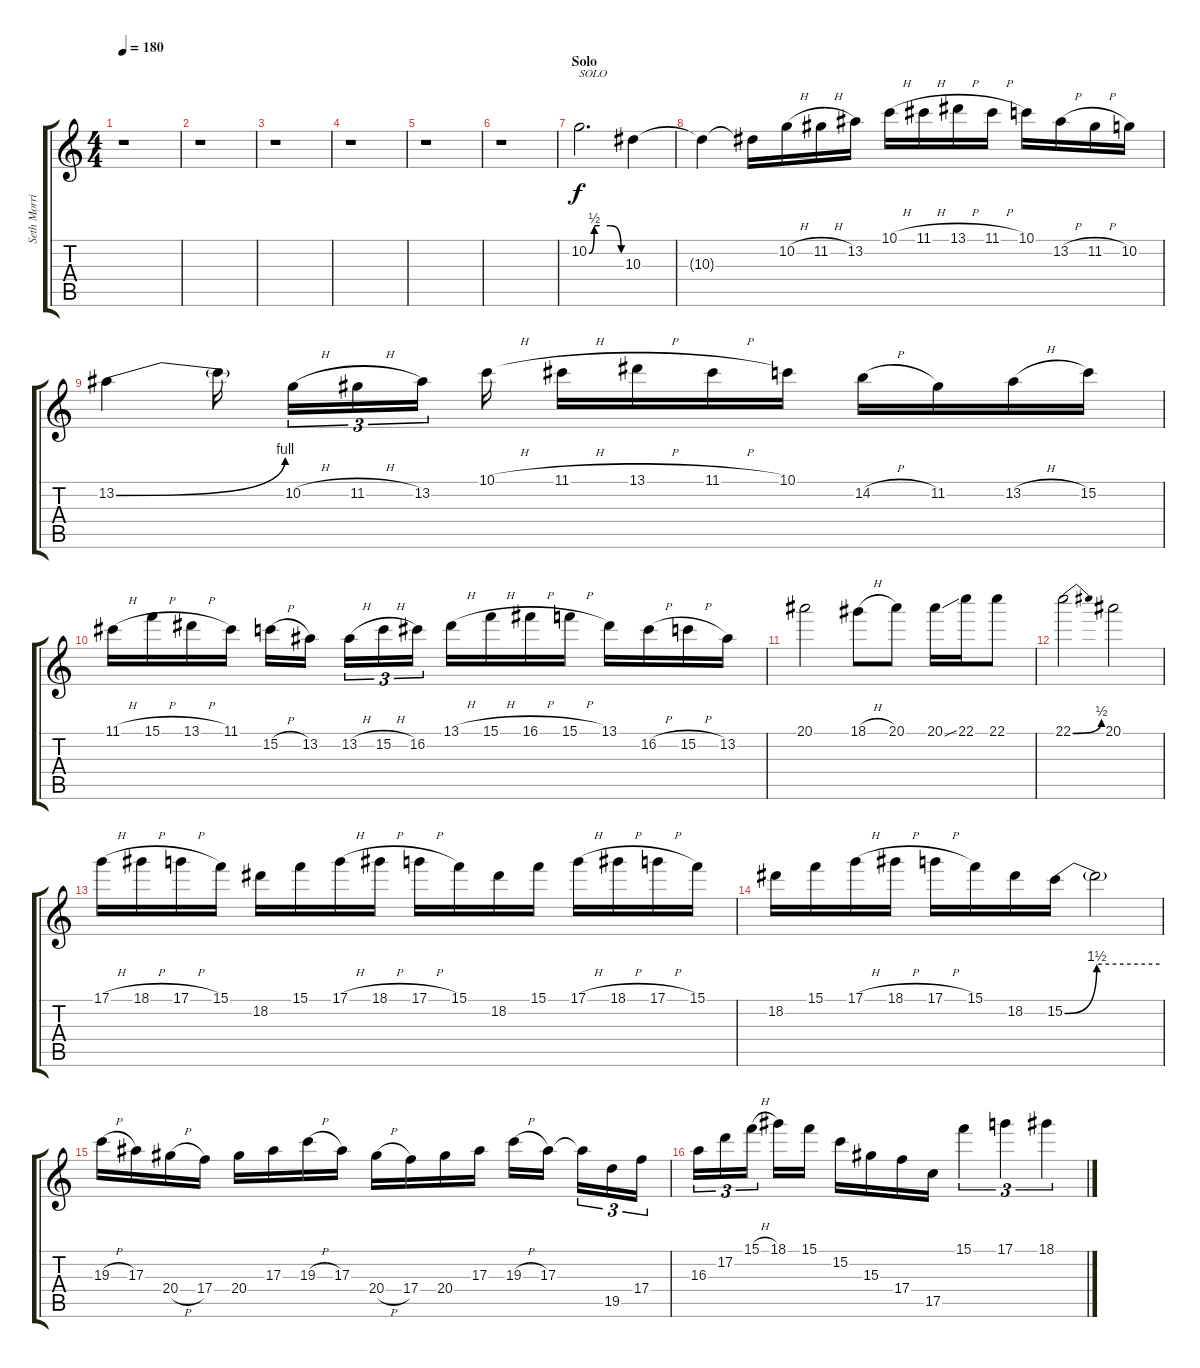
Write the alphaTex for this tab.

\track ("Seth Morrison- Lead" "Seth Morri") {instrument distortionguitar}
\staff {score tabs}
\tuning (D4 A3 F3 C3 G2 C2) {hide}
\ts (4 4)
\tempo 180
\clef g2
\ks c
r.1{dy f} |
r.1 |
r.1 |
r.1 |
r.1 |
r.1 |
\section ("" "Solo")
10.2{be (custom 0 0 10 2 20 2 40 2 60 0)}.2{d txt "SOLO"} 10.3.4 |
10.3{t}.4 10.3{t}.16 10.2{h}.16 11.2{h}.16 13.2.16 10.1{h}.16 11.1{h}.16 13.1{h}.16 11.1{h}.16 10.1.16 13.2{h}.16 11.2{h}.16 10.2.16 |
13.2{be (bend 0 0 60 4)}.4 13.2{t}.16 10.2{h}.16{tu (3 2)} 11.2{h}.16{tu (3 2)} 13.2.16{tu (3 2)} 10.1{h}.16 11.1{h}.16 13.1{h}.16 11.1{h}.16 10.1.16 14.2{h}.16 11.2.16 13.2{h}.16 15.2.16 |
11.1{h}.16 15.1{h}.16 13.1{h}.16 11.1.16 15.2{h}.16 13.2.16 13.2{h}.16{tu (3 2)} 15.2{h}.16{tu (3 2)} 16.2.16{tu (3 2)} 13.1{h}.16 15.1{h}.16 16.1{h}.16 15.1{h}.16 13.1.16 16.2{h}.16 15.2{h}.16 13.2.16 |
20.1.2 18.1{h}.8 20.1.8 20.1{ss}.16 22.1.16 22.1.8 |
22.1{be (bend 0 0 60 2)}.2 20.1.2 |
17.1{h}.16 18.1{h}.16 17.1{h}.16 15.1.16 18.2.16 15.1.16 17.1{h}.16 18.1{h}.16 17.1{h}.16 15.1.16 18.2.16 15.1.16 17.1{h}.16 18.1{h}.16 17.1{h}.16 15.1.16 |
18.2.16 15.1.16 17.1{h}.16 18.1{h}.16 17.1{h}.16 15.1.16 18.2.16 15.2{be (bend 0 0 60 6)}.16 15.2{be (hold 0 6 60 6) t}.2 |
19.3{h}.16 17.3.16 20.4{h}.16 17.4.16 20.4.16 17.3.16 19.3{h}.16 17.3.16 20.4{h}.16 17.4.16 20.4.16 17.3.16 19.3{h}.16 17.3.16 17.3{t}.16{tu (3 2)} 19.5.16{tu (3 2)} 17.4.16{tu (3 2)} |
16.3.16{tu (3 2)} 17.2.16{tu (3 2)} 15.1{h}.16{tu (3 2)} 18.1.16 15.1.16 15.2.16 15.3.16 17.4.16 17.5.16 15.1.4{tu (3 2)} 17.1.4{tu (3 2)} 18.1.4{tu (3 2)}
